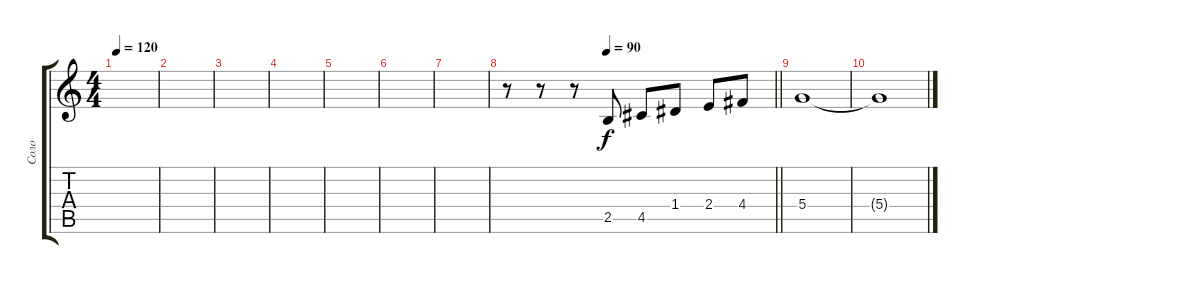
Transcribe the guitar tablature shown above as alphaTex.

\track ("Соло" "Соло") {instrument electricguitarjazz}
\staff {score tabs}
\tuning (E4 B3 G3 D3 A2 E2) {hide}
\ts (4 4)
\tempo 120
\clef g2
\ks c
|
|
|
|
|
|
|
\tempo (90 0.375)
\barLineRight lightlight
r.8 r.8 r.8 2.5.8{volume 13} 4.5.8 1.4.8 2.4.8 4.4.8 |
5.4.1{volume 0} |
5.4{t}.1
